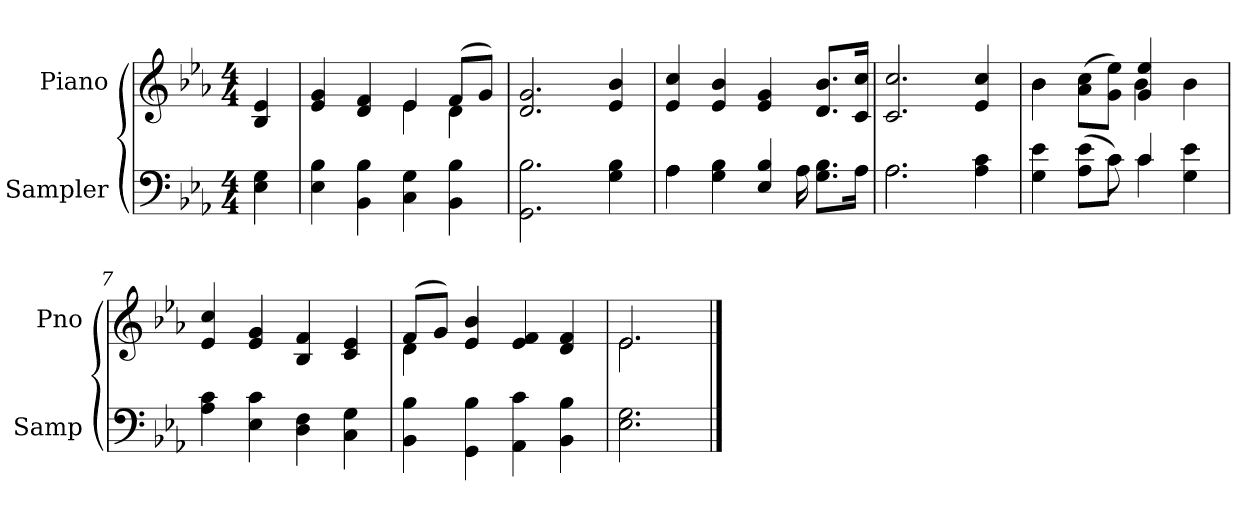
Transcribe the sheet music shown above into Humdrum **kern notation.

**kern	**kern
*part2	*part1
*staff2	*staff1
*I"Sampler	*I"Piano
*I'Samp	*I'Pno
*clefF4	*clefG2
*k[b-e-a-]	*k[b-e-a-]
*E-:	*E-:
*M4/4	*M4/4
=1	=1
4E- 4G	4B- 4e-
=2	=2
*	*^
4E- 4B-	4e- 4g	2ryy
4BB- 4B-	4d 4f	.
4C 4G	4e-/	4e-
4BB- 4B-	(8f/L	4d
.	8g/J)	.
*	*v	*v
=3	=3
2.GG 2.B-	2.d 2.g
4G 4B-	4e- 4b-
=4	=4
*^	*
4A-\	4A-	4e- 4cc
4G 4B-	4..ryy	4e- 4b-
4E- 4B-	.	4e- 4g
.	16A-	.
8.G\ 8.B-\L	4ryy	8.d/ 8.b-/L
16A-\Jk	.	16c/ 16cc/Jk
=5	=5	=5
2.A-\	2.A-	2.c 2.cc
4A- 4c	4ryy	4e- 4cc
=6	=6	=6
*	*	*^
4G 4e-	4.ryy	4b-\	4b-
(8A-\ 8e-\L	.	(8a-\ 8cc\L	4ryy
8c\J)	8c	8g\ 8ee-\J)	.
4c/	4c	4g 4ee-	4b-
4G 4e-	4ryy	4b-\	4ryy
*v	*v	*	*
*	*v	*v
=7	=7
4A- 4c	4e- 4cc
4E- 4c	4e- 4g
4D 4F	4B- 4f
4C 4G	4c 4e-
=8	=8
*	*^
4BB- 4B-	(8f/L	4d
.	8g/J)	.
4GG 4B-	4e- 4b-	2.ryy
4AA- 4c	4e- 4f	.
4BB- 4B-	4d 4f	.
=9	=9	=9
2.E- 2.G	2.e-/	2.e-
*	*v	*v
==	==
*-	*-
